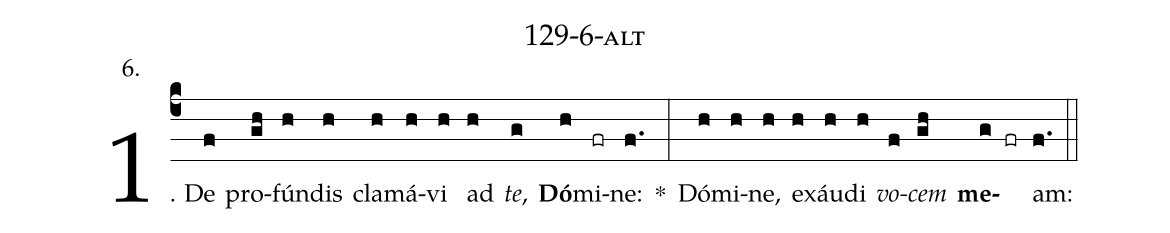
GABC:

name: 129-6-alt;
annotation: 6.;
%%
(c4)1. De(f) pro(gh)fún(h)dis(h) cla(h)má(h)vi(h) ad(h) <i>te</i>,(g) <b>Dó</b>(h)mi(fr)ne:(f.) *(:) Dó(h)mi(h)ne,(h) ex(h)áu(h)di(h) <i>vo</i>(f)<i>cem</i>(gh) <b>me</b>(g fr)am:(f.) (::)
